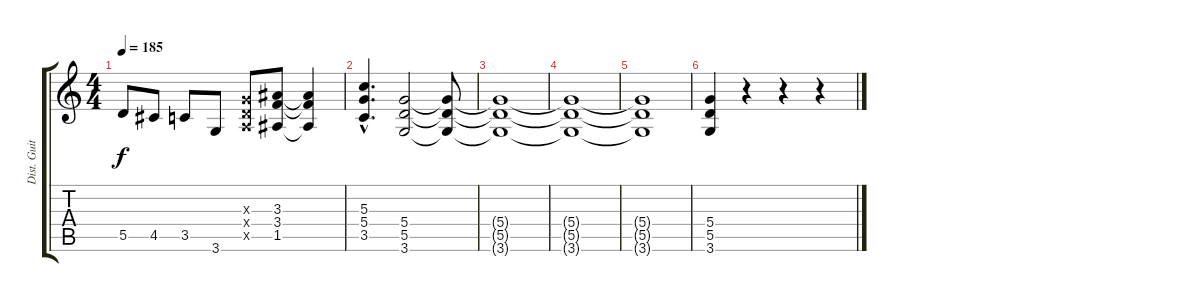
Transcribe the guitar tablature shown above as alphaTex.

\track ("Dist. Guitar 1" "Dist. Guit") {instrument distortionguitar}
\staff {score tabs}
\tuning (E4 B3 G3 D3 A2 E2) {hide}
\ts (4 4)
\tempo 185
\clef g2
\ks c
5.5.8{dy f} 4.5.8 3.5.8 3.6.8 (0.3{x} 0.4{x} 0.5{x}).8 (3.3 3.4 1.5).8 (3.3{t} 3.4{t} 1.5{t}).4 |
(5.3{hac} 5.4{hac} 3.5{hac}).4{d} (5.4 5.5 3.6).2 (5.4{t} 5.5{t} 3.6{t}).8 |
(5.4{t} 5.5{t} 3.6{t}).1 |
(5.4{t} 5.5{t} 3.6{t}).1 |
(5.4{t} 5.5{t} 3.6{t}).1 |
(5.4 5.5 3.6).4 r.4 r.4 r.4
